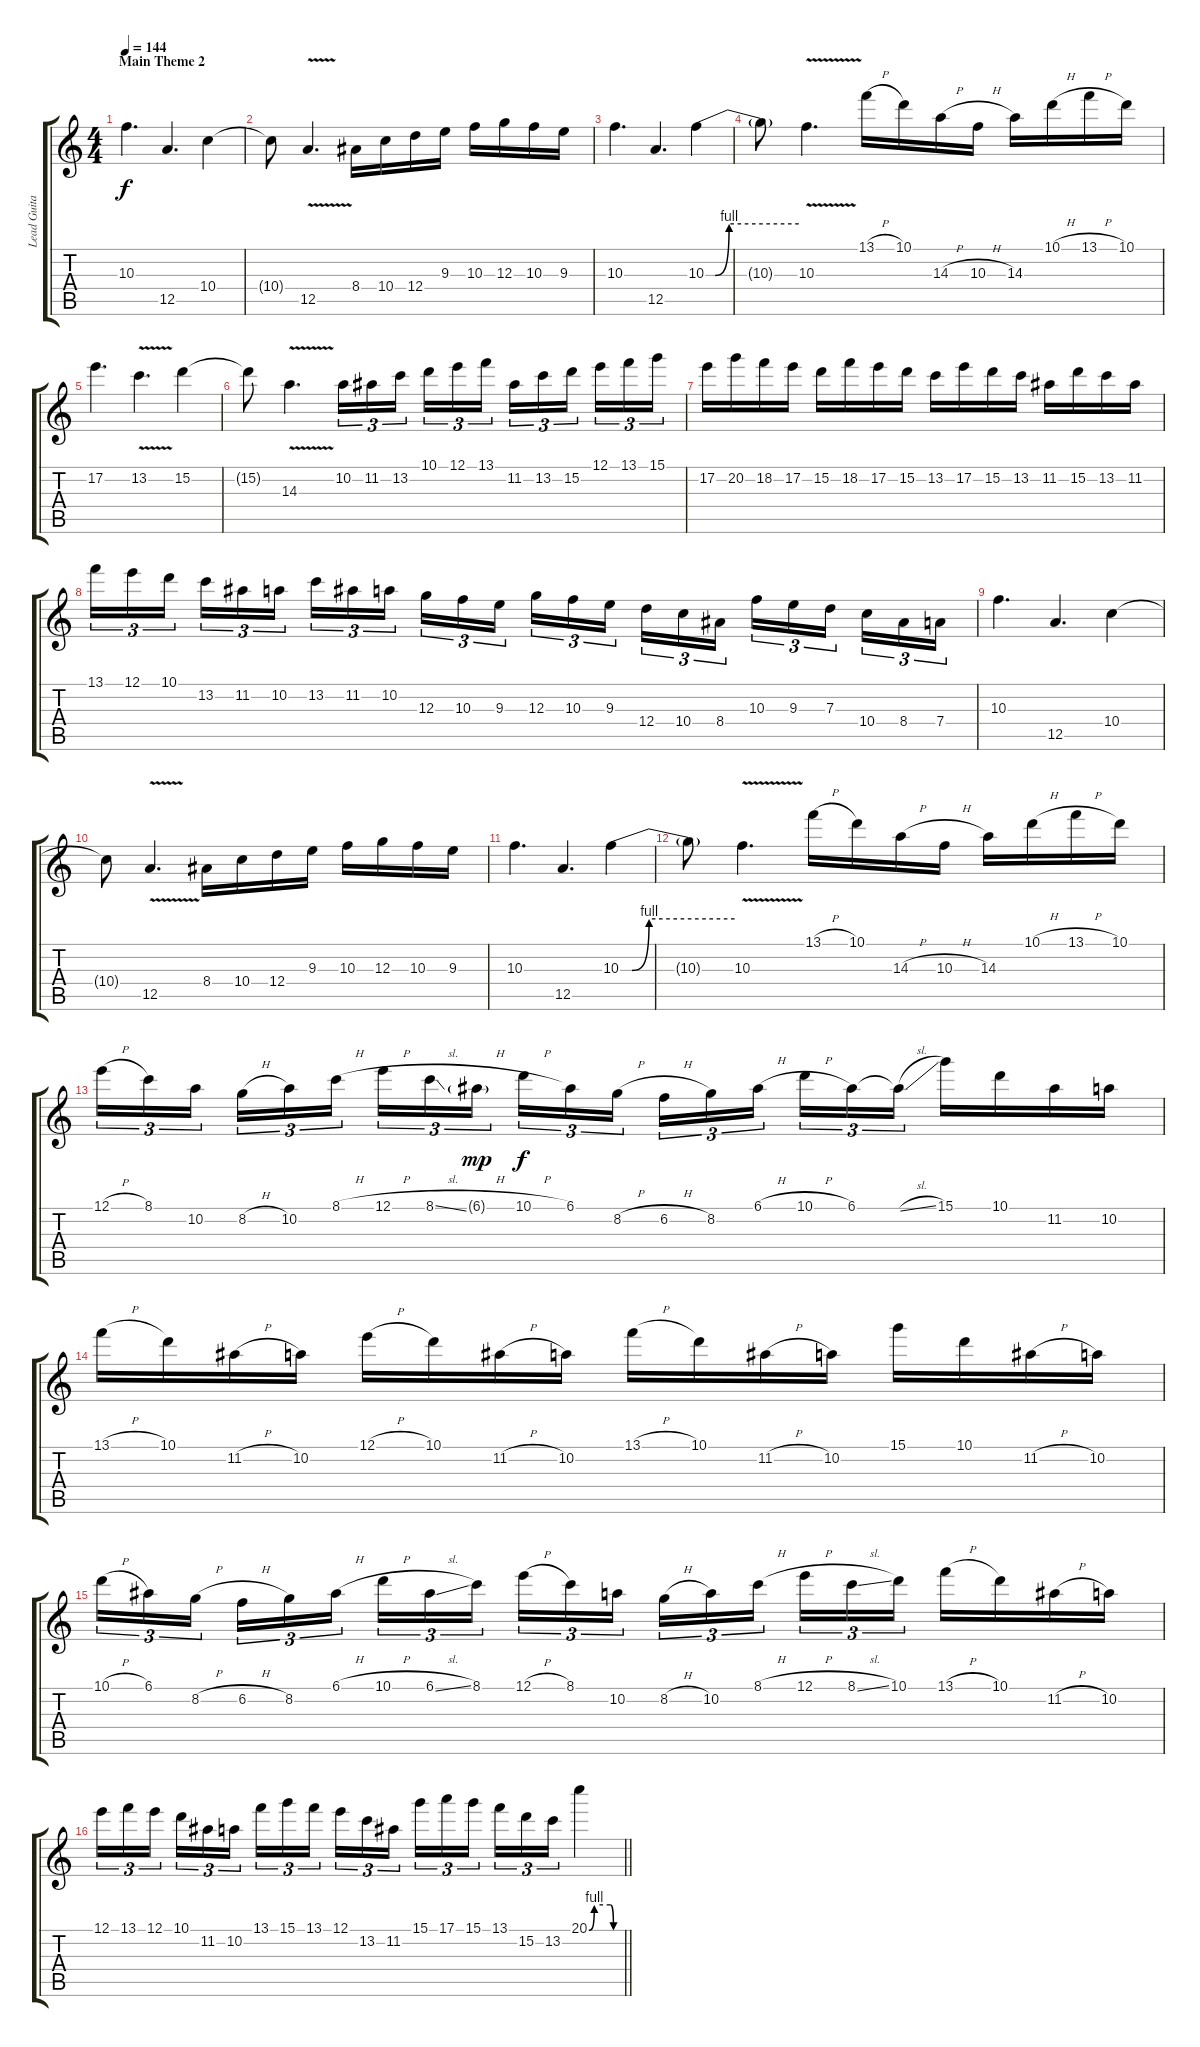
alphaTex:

\track ("Lead Guitar Harmony" "Lead Guita") {instrument distortionguitar}
\staff {score tabs}
\tuning (E4 B3 G3 D3 A2 E2) {hide}
\ts (4 4)
\section ("" "Main Theme 2")
\tempo 144
\clef g2
\ks c
10.3.4{d dy f} 12.5.4{d} 10.4.4 |
10.4{t}.8 12.5{v}.4{d} 8.4.16 10.4.16 12.4.16 9.3.16 10.3.16 12.3.16 10.3.16 9.3.16 |
10.3.4{d} 12.5.4{d} 10.3{be (custom 0 0 6 0 15 4 60 4)}.4 |
10.3{t}.8 10.3{v}.4{d} 13.1{h}.16 10.1.16 14.3{h}.16 10.3{h}.16 14.3.16 10.1{h}.16 13.1{h}.16 10.1.16 |
17.2.4{d} 13.2{v}.4{d} 15.2.4 |
15.2{t}.8 14.3{v}.4{d} 10.2.16{tu (3 2)} 11.2.16{tu (3 2)} 13.2.16{tu (3 2) beam splitsecondary} 10.1.16{tu (3 2)} 12.1.16{tu (3 2)} 13.1.16{tu (3 2)} 11.2.16{tu (3 2)} 13.2.16{tu (3 2)} 15.2.16{tu (3 2) beam splitsecondary} 12.1.16{tu (3 2)} 13.1.16{tu (3 2)} 15.1.16{tu (3 2)} |
17.2.16 20.2.16 18.2.16 17.2.16 15.2.16 18.2.16 17.2.16 15.2.16 13.2.16 17.2.16 15.2.16 13.2.16 11.2.16 15.2.16 13.2.16 11.2.16 |
13.1.16{tu (3 2)} 12.1.16{tu (3 2)} 10.1.16{tu (3 2) beam splitsecondary} 13.2.16{tu (3 2)} 11.2.16{tu (3 2)} 10.2.16{tu (3 2)} 13.2.16{tu (3 2)} 11.2.16{tu (3 2)} 10.2.16{tu (3 2) beam splitsecondary} 12.3.16{tu (3 2)} 10.3.16{tu (3 2)} 9.3.16{tu (3 2)} 12.3.16{tu (3 2)} 10.3.16{tu (3 2)} 9.3.16{tu (3 2) beam splitsecondary} 12.4.16{tu (3 2)} 10.4.16{tu (3 2)} 8.4.16{tu (3 2)} 10.3.16{tu (3 2)} 9.3.16{tu (3 2)} 7.3.16{tu (3 2) beam splitsecondary} 10.4.16{tu (3 2)} 8.4.16{tu (3 2)} 7.4.16{tu (3 2)} |
10.3.4{d} 12.5.4{d} 10.4.4 |
10.4{t}.8 12.5{v}.4{d} 8.4.16 10.4.16 12.4.16 9.3.16 10.3.16 12.3.16 10.3.16 9.3.16 |
10.3.4{d} 12.5.4{d} 10.3{be (custom 0 0 6 0 15 4 60 4)}.4 |
10.3{t}.8 10.3{v}.4{d} 13.1{h}.16 10.1.16 14.3{h}.16 10.3{h}.16 14.3.16 10.1{h}.16 13.1{h}.16 10.1.16 |
12.1{h}.16{tu (3 2)} 8.1.16{tu (3 2)} 10.2.16{tu (3 2) beam splitsecondary} 8.2{h}.16{tu (3 2)} 10.2.16{tu (3 2)} 8.1{h}.16{tu (3 2)} 12.1{h}.16{tu (3 2)} 8.1{sl}.16{tu (3 2)} 6.1{h g}.16{tu (3 2) dy mp beam splitsecondary} 10.1{h}.16{tu (3 2) dy f} 6.1.16{tu (3 2)} 8.2{h}.16{tu (3 2)} 6.2{h}.16{tu (3 2)} 8.2.16{tu (3 2)} 6.1{h}.16{tu (3 2) beam splitsecondary} 10.1{h}.16{tu (3 2)} 6.1.16{tu (3 2)} 6.1{sl t}.16{tu (3 2)} 15.1.16 10.1.16 11.2.16 10.2.16 |
13.1{h}.16 10.1.16 11.2{h}.16 10.2.16 12.1{h}.16 10.1.16 11.2{h}.16 10.2.16 13.1{h}.16 10.1.16 11.2{h}.16 10.2.16 15.1.16 10.1.16 11.2{h}.16 10.2.16 |
10.1{h}.16{tu (3 2)} 6.1.16{tu (3 2)} 8.2{h}.16{tu (3 2) beam splitsecondary} 6.2{h}.16{tu (3 2)} 8.2.16{tu (3 2)} 6.1{h}.16{tu (3 2)} 10.1{h}.16{tu (3 2)} 6.1{sl}.16{tu (3 2)} 8.1.16{tu (3 2) beam splitsecondary} 12.1{h}.16{tu (3 2)} 8.1.16{tu (3 2)} 10.2.16{tu (3 2)} 8.2{h}.16{tu (3 2)} 10.2.16{tu (3 2)} 8.1{h}.16{tu (3 2) beam splitsecondary} 12.1{h}.16{tu (3 2)} 8.1{sl}.16{tu (3 2)} 10.1.16{tu (3 2)} 13.1{h}.16 10.1.16 11.2{h}.16 10.2.16 |
\barLineRight lightlight
12.1.16{tu (3 2)} 13.1.16{tu (3 2)} 12.1.16{tu (3 2) beam splitsecondary} 10.1.16{tu (3 2)} 11.2.16{tu (3 2)} 10.2.16{tu (3 2)} 13.1.16{tu (3 2)} 15.1.16{tu (3 2)} 13.1.16{tu (3 2) beam splitsecondary} 12.1.16{tu (3 2)} 13.2.16{tu (3 2)} 11.2.16{tu (3 2)} 15.1.16{tu (3 2)} 17.1.16{tu (3 2)} 15.1.16{tu (3 2) beam splitsecondary} 13.1.16{tu (3 2)} 15.2.16{tu (3 2)} 13.2.16{tu (3 2)} 20.1{be (custom 0 0 10 4 40 4 46 0 60 0)}.4
